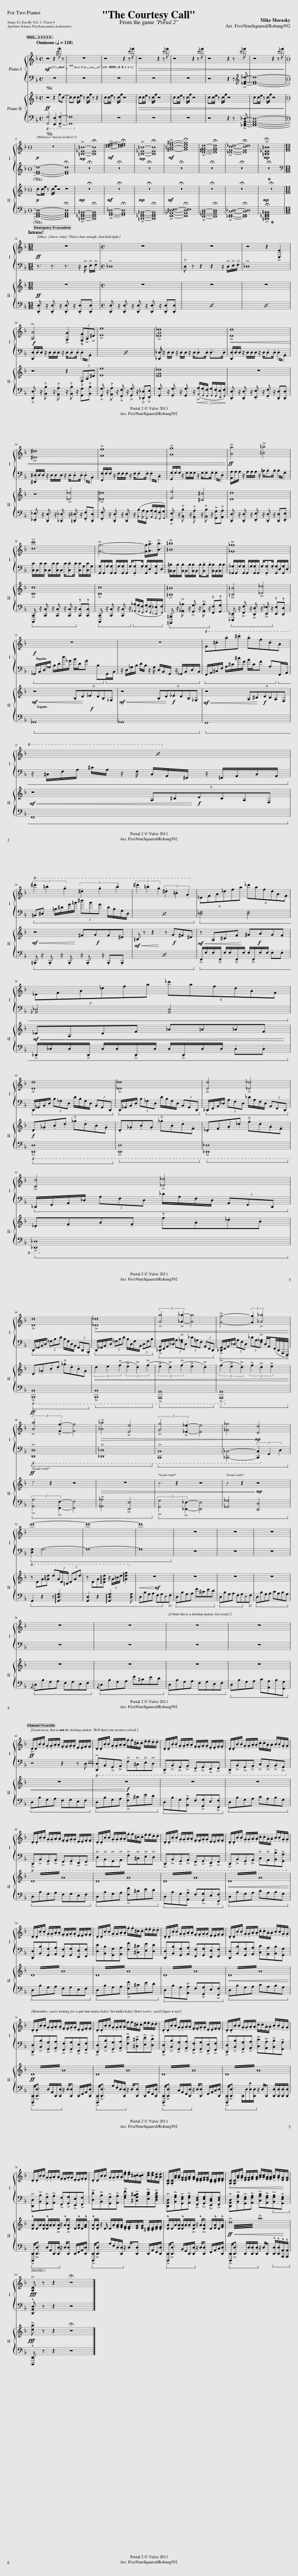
X:1
%%score { 1 | 2 } { 3 | 4 }
L:1/8
Q:1/4=110
M:4/4
I:linebreak $
K:F
V:1 treble
V:2 bass
V:3 treble
V:4 bass
V:1
!mf! z4 z2{/c'} f' z | z8 | z4 z2 z{/c'} f' |!>(! z4 z2 z{/c'} f' | z4 z2 z{/c'} f' | %5
 z4 z2 z{/c'} f' | z4 z2 z{/c'} f'!>)! |$[M:2/1]!p! z16 |!mp! !>![=B,_E=B]8-[Q:1/4=80] !fermata![B,EB]8 |[Q:1/4=110]!mf! !>![cdef]8-[Q:1/4=80] !fermata![cdef]8 | %10
[Q:1/4=110]!mp! !>![=B,_E=B]8-[Q:1/4=80] !fermata![B,EB]8 |!mf![Q:1/4=110] !>![^G=Be^g]8-[Q:1/4=80] !fermata![GBeg]8 |[Q:1/4=110] !>![D^FAd]8-[Q:1/4=80] !fermata![DFAd]8 |[Q:1/4=110] !>![_DFc_d]8-[Q:1/4=80] !fermata![DFcd]8 |!mp![Q:1/4=110] !>!!fermata![=B,_E=B]16 |$ %15
[M:13/16]!ff![Q:1/4=110] z13/2 |[M:4/4] z8 | z8 | z4 z2 !>![E,E]2 |$ !>![A,A]4 !>![G,G]2 (3[F,F]!>!A,!>!^D | %20
 !>![Ee]8 | !>![_DG_d]8 |!<(! !>![Dd]8 |$ !>![^D^d]8 | !>![Ff]8 | %25
 !>![Gg]8!<)! |!ff! !>![Aa]4 !>![=B=b]4 |$ !>![cc']8 | !>![Gg]6- [Gg]/!>![Aa]3/4!>![Bb]3/4 | !>![=B=b]8 | %30
 !>![_G_g]8 |$!f! z8 | z8 |!8va(! .f.^c'.a'.^c'' .a'.f'.c'.a |$ x8 |$ %35
!8va(! (3.^d''2 .=b'2 .g'2 (3.^d'2 .g'2 .b'2 | (3.^d''2 .=b'2 .g'2 (3.^d'2 .=b2 .g2!8va)! | (6:4:6_DFA_dfa (6:4:6_d'afdAF |$ (6:4:6_DFA_dfa (6:4:6_d'afdAF |$ !>![Dd]8 | %40
 !>![_D_d]8 | !>![Dd]4 !>![_D_d]4 |$ !>![Cc]4 !>![_D_d]4 |$ !>![Dd]8 |!<(! !>![_D_d]8 | %45
 (3:2:2!>![Aa]4 !>![_A_a]2- [Aa]4 | !>![Gg]4- (3:2:2[Gg]2 !>![_A_a]4!<)! |$!ff! (3:2:2!>![Aa]4 !>![Ff]2- [Ff]4 |!>(! !>![_A_a]4 !>![Ee]4 | (3:2:2!>![Gg]4 !>![_E_e]2- [Ee]4 | %50
 [_G_g]4!>)!!mp! [Dd]4 |$ d'8- | d'8- | d'8 | z8 | %55
 z8 | z8 |$ z8 | z8 | z8 | %60
 z8 |$!ff! !>!D/.D/.B/.B/ .G/.G/.A/.A/ .F/.F/.G/.G/ .E/.E/.F/.F/ | .D/.D/.B/.B/ .G/.G/.A/.A/ .f/.f/.^c/.c/ .e/.e/.d/.d/ | .D/.D/.B/.B/ .G/.G/.A/.A/ .F/.F/.G/.G/ .E/.E/.F/.F/ | .D/.D/.B/.B/ .G/.G/.A/.A/ .c/.c/.A/.A/ .B/.B/.G/.G/ |$ %65
 .D/.D/.B/.B/ .G/.G/.A/.A/ .F/.F/.G/.G/ .E/.E/.F/.F/ | .D/.D/.B/.B/ .G/.G/.A/.A/ .f/.f/.^c/.c/ .e/.e/.d/.d/ | .D/.D/.B/.B/ .G/.G/.A/.A/ .F/.F/.G/.G/ .E/.E/.F/.F/ | .D/.D/.B/.B/ .G/.G/.A/.A/ .c/.c/.A/.A/ .B/.B/.G/.G/ |$ .D/.D/.B/.B/ .G/.G/.A/.A/ .F/.F/.G/.G/ .E/.E/.F/.F/ | %70
 .D/.D/.B/.B/ .G/.G/.A/.A/ .f/.f/.^c/.c/ .e/.e/.d/.d/ | .D/.D/.B/.B/ .G/.G/.A/.A/ .F/.F/.G/.G/ .E/.E/.F/.F/ | .D/.D/.B/.B/ .G/.G/.A/.A/ .c/.c/.A/.A/ .B/.B/.G/.G/ |$ .D/.D/.B/.B/ .G/.G/.A/.A/ .F/.F/.G/.G/ .E/.E/.F/.F/ | .D/.D/.B/.B/ .G/.G/.A/.A/ .f/.f/.^c/.c/ .e/.e/.d/.d/ | %75
 .D/.D/.B/.B/ .G/.G/.A/.A/ .F/.F/.G/.G/ .E/.E/.F/.F/ | .D/.D/.B/.B/ .G/.G/.A/.A/ .c/.c/.A/.A/ .B/.B/.G/.G/ |$ .D/.D/.B/.B/ .G/.G/.A/.A/ .F/.F/.G/.G/ .E/.E/.F/.F/ | .D/.D/.B/.B/ .G/.G/.A/.A/ .[df]/.[df]/.[B^c]/.[Bc]/ .[ce]/.[ce]/.[Ad]/.[Ad]/ | .[A,D]/.[A,D]/.[GB]/.[GB]/ .[EG]/.[EG]/.[FA]/.[FA]/ .[DF]/.[DF]/.[EG]/.[EG]/ .[CE]/.[CE]/.[DF]/.[DF]/ | %80
 .[A,D]/.[A,D]/.[GB]/.[GB]/ .[EG]/.[EG]/.[FA]/.[FA]/ .[Ac]/.[Ac]/.[FA]/.[FA]/ .[GB]/.[GB]/.[EG]/.[EG]/ |$ !>![A,D] z z2[Q:1/4=80] !fermata!z4 |] %82
V:2
!ped! z8 | z8 | z8 | z8 | z8 | %5
 z4 z2 z[K:treble] !>![_DF_d]- | [DFd]8- |$[M:2/1] [DFd]8- !fermata![DFd]8 | !fermata!z16 | !fermata!z16 | %10
 !fermata!z16 | !fermata!z16 | !fermata!z16 | !fermata!z16 | !fermata!z16!ped-up! |$ %15
[M:13/16][K:bass] z3/2 z3/2 z3/2 z/ !>!D,/ !>!E,/!>!F,/ |[M:4/4] !>!_D,8 | .D, z z2 z2 z/ !>!D,/!>!E,/!>!F,/ | !>!_D,8 |$!f! [D,,D,]/D,/D,/ z/ D,/D,/D,/ z/ D,/!tenuto!D,.D,/ !//-!.D, .A,, | %20
 x8 | [_D,,_D,]/ z/ D,/D,/ z/ D,/D,/ z/ D,/!tenuto!D,.D,/ !tenuto!D,>.D, | [D,,D,]/D,/D,/ z/ D,/D,/D,/ z/ D,/!tenuto!D,.D,/ !//-!.D, .A,, |$ [^D,,^D,]/D,/D,/ z/ D,/D,/D,/ z/ D,/!tenuto!D,.D,/ !//-!.D, .B,, | [F,,F,]/F,/F,/ z/ F,/F,/F,/ z/ F,/!tenuto!F,.F,/ !//-!.F, .C, | %25
 [G,,G,]/G,/G,/ z/ G,/G,/G,/ z/ G,/!tenuto!G,.G,/ !//-!.G, .D, | [A,,A,]/A,/A,/ z/ A,/A,/A,/ z/ =B,/!tenuto!B,.B,/ !//-!.B, .G, |$ [C,C]/C,/C/[C,C]/ C,/C/[C,C]/C,/ C/!tenuto![C,C].C/ [C,C]/G,/[C,C]/G,/ | [G,,G,]/G,,/G,/[G,,G,]/ G,,/G,/[G,,G,]/G,,/ G,/!tenuto![G,,G,].G,/ [G,,G,]/D,/[G,,G,]/D,/ | [=B,,=B,]/B,,/B,/[B,,B,]/ B,,/B,/[B,,B,]/B,,/ B,/!tenuto![B,,B,].B,/ [B,,B,]/B,,/[B,,B,]/B,/ | %30
 [_G,,_G,]/G,,/G,/[G,,G,]/ G,,/G,/[G,,G,]/G,,/ G,/!tenuto![G,,G,].G,/ [G,,G,]/D,/[G,,G,]/D,/ |$!ped! _G,,/B,,/D,/_G,/ B,/D/d/_G/ B/D/G B,!ped-up!!ped!G,,/B,,/ | z/ D,/_G,/B,/ D/B,/ z/ G,/ D,/B,,/G,,/ z/ _G,,/B,,/D,/B,,/!ped-up! |!ped! F,,/A,,/^C,/F,/ A,/^C/^c/F/ A/C/F A,!ped-up!!ped!F,,/A,,/ |$ z/ ^C,/F,/A,/ ^C/A,/ z/ F,/ C,/A,,/^F,,/ z/ =F,,/A,,/C,/A,,/!ped-up! |$ %35
!ped! =B,,^D, =B,/^D/G/=B/ (3^dBG D/B,/G,/D,/ | x8 |!ped! [_D,F,]4 [D,F,]4 |$ [_A,,_D,]4 [A,,D,]4!ped-up! |$!ped! D,,/_G,,/B,,/D,/ (3B,_G,D, D/B,/G,/D,/ (3B,,G,,D,,!ped-up! | %40
!ped! D,,/_G,,/B,,/D,/ (3B,_G,D, D/B,/G,/D,/ (3B,,G,,D,,!ped-up! |!ped! _D,,/F,,/A,,/_D,/ (3A,F,D, _D/A,/F,/D,/ (3A,,F,,D,,!ped-up! |$!ped! _D,,/F,,/A,,/_D,/ (3A,F,D, _D/A,/F,/D,/ (3A,,F,,D,,!ped-up! |$!ped! D,,/_G,,/B,,/D,/ (3_G,B,D B,/G,/D,/B,,/ (3G,,D,,B,,,!ped-up! |!ped! D,,/_G,,/B,,/D,/ (3_G,B,D B,/D,/G,/B,,/ (3D,G,B,!ped-up! | %45
!ped! !>![_D,,A,,]/F,,/A,,/_D,/ (3A,!>![F,_A,]D, (3_D=A,F, (3A,,F,,D,,!ped-up! |!ped! !>![_D,,G,,]/F,,/A,,/_D,/ (3A,F,D, (3_DA,!>![F,_A,] D,/A,,/(F,,/4D,,/4A,,,/4F,,,/4)!ped-up! |$!8vb(!!ped! !>![D,,,D,,]8 | !>![_D,,,_D,,]8!ped-up! |!ped! !>![C,,,C,,]8 | %50
 [_C,,,_C,,]4- (3[C,,,C,,]2!8vb)! G,,2 D,2!ped-up! |$!ped! [D,G,]2 G,6- | G,8- | G,8!ped-up! | z8 | %55
 z8 | z8 |$ z8 | z8 | z8 | %60
 z8 |$ z4 z2 z !~(!D, |!8vb(! !>!!~)![D,,,D,,]B,,,!>!G,,,!>!A,,, !>!F,,!>!^C,,!>!E,,!>!D,, | !>!D,,,!>!B,,,!>!G,,,!>!A,,, !>!F,,,!>!G,,,!>!E,,,!>!F,,, | !>!D,,,!>!B,,,!>!G,,,!>!A,,, !>!C,,!>!A,,,!>!B,,,!>!G,,,!8vb)! |$ %65
!8vb(! !>!D,,,!>!B,,,!>!G,,,!>!A,,, !>!F,,,!>!G,,,!>!E,,,!>!F,,, | !>!D,,!>!B,,,!>!G,,,!>!A,,, !>!F,,!>!^C,,!>!E,,!>!D,, | !>!D,,,!>!B,,,!>!G,,,!>!A,,, !>!F,,,!>!G,,,!>!E,,,!>!F,,, | !>!D,,,!>!B,,,!>!G,,,!>!A,,, !>!C,,!>!A,,,!>![B,,,B,,]!>![G,,,G,,]!8vb)! |$ [D,,D,][B,,B,][G,,G,][A,,A,] [F,,F,][G,,G,][E,,E,][F,,F,] | %70
 [D,D][B,,B,][G,,G,][A,,A,] [F,F][^C,^C][E,E][D,D] | [D,,D,][B,,B,][G,,G,][A,,A,] [F,,F,][G,,G,][E,,E,][F,,F,] | [D,,D,][B,,B,][G,,G,][A,,A,] [C,C][A,,A,][B,,B,][G,,G,] |$ !>![D,,D,]!>![B,,B,]!>![G,,G,]!>![A,,A,] !>![F,,F,]!>![G,,G,]!>![E,,E,]!>![F,,F,] | !>![D,,D,]!>![B,,B,]!>![G,,G,]!>![A,,A,] !>![F,F]!>![^C,^C]!>![E,E]!>![D,D] | %75
 !>![D,,D,]!>![B,,B,]!>![G,,G,]!>![A,,A,] !>![F,,F,]!>![G,,G,]!>![E,,E,]!>![F,,F,] | !>![D,,D,]!>![B,,B,]!>![G,,G,]!>![A,,A,] !>![C,C]!>![A,,A,]!>![B,,B,]!>![G,,G,] |$ !>![D,,D,]!>![B,,B,]!>![G,,G,]!>![A,,A,] !>![F,,F,]!>![G,,G,]!>![E,,E,]!>![F,,F,] | !>![D,D]!>![B,,B,]!>![G,,G,]!>![A,,A,] !>![F,A,F]!>![^C,G,B,^C]!>![E,CE]!>![D,F,A,D] | !>![D,,A,,D,]!>![B,,G,B,]!>![G,,E,G,]!>![A,,F,A,] !>![F,,D,F,]!>![G,,E,G,]!>![E,,C,E,]!>![F,,D,F,] | %80
!<(! !>![D,,A,,D,]!>![B,,G,B,]!>![G,,E,G,]!>![A,,F,A,] !>![C,A,C]!>![A,,F,A,]!ped!!>![B,,G,B,]!>![G,,E,G,]!<)!!ped-up! |$!fff! !^![D,,A,,D,] z z2 z4 |] %82
V:3
!ff! z4 z2 fc- | cc c/e/ z c/f/ z z2 | cc/e/ z c/f/ z4 |!>(! cc/e/ z c/f/ z4 | cc/e/ z c/f/ z4 | %5
 cc/e/ z c/f/ z4 | cc/e/ z c/f/ z4!>)! |$[M:2/1]!p! cc/e/ z c/f/ z4 z8 |!mp! !fermata!z16 |!mf! !fermata!z16 | %10
!mp! !fermata!z16 |!mf! !fermata!z16 | !fermata!z16 | !fermata!z16 |!mp! !fermata!z16 |$ %15
[M:13/16]!ff! z13/2 |[M:4/4] z8 | z8 | z8 |$ z4 z2 (3!tenuto!F,A,^D | %20
 [Ee]8 | [_DG_d]8 |!ff! z8 |$ z4 !>![_D_d]4 | !>![=D=d]8 | %25
 [Ee]4 [^C^c]4 | [Dd]8 |$ !>![Cc]8 | !>![Cc]8 | !>![=B,=B]8 | %30
 !>![=B,=B]4 !>![_D_d]4 |$!mf!!<(! z4 (6:4:6B,D!<)!_EDB,_G,!f! |!mf!!<(! z4 (6:4:6B,D!<)!!f!_EDB,_G, |!mf!!<(! z4 (6:4:6A,^C!<)!!f!DCA,F, |$!mf!!<(! z4 (6:4:6A,^C!<)!!f!DCA,F, |$ %35
!mf!!<(! z4!<)! ^FGF^D!f! |!mf!!<(! =B, z z2!<)! z G^F^D!f! |!mf!!<(! z A,^CF!<)! ^G!f!AGF |$!mf!!<(! _DA,DF _A=A_AF!<)! |$!f! .D._G.B.d ._g.d.B.G | %40
 .D._G.B.G ._g.B.d.F | ._D.F.A._d .f.d.A.F |$ ._D.F.A.F .f.A._d.B |$ .D._G.B.d ._g.d.B.G |!<(! (3d2 e2 (!>!f2 (3!>!e2 !>!d2) (!>!f2 | %45
 (3!>!e2 !>!d2) (!>!f2 !>!e2 !>!d2) | (3(!>!f2 !>!e2 !>!d2) (3!>!f2 !>!d2 !>!e2!<)! |$!ff! d2 z2 z4 |!>(! z8 | c2 z2 z4 | %50
 c2 z2!>)!!mp! z4 |$!8va(! z dg!arpeggio![gd'] d'(3g/d/=B/ (3dgd' | z dg!arpeggio![dgd'] z/ g/=b/d'/ !arpeggio![gd'g']2!8va)! | z8 | z8 | %55
 z8 | z8 |$ z8 | z8 | z8 | %60
 z8 |$ z8 | z8 | z8 | z8 |$ %65
 !//-!D4 A4 | !//-!D4 A4 | !//-!D4 A4 |!<(! !//-!D4 A4!<)! |$ !//-!D4 A4 | %70
 !//-!D4 A4 | !//-!D4 A4 |!<(! !//-!D4 A4!<)! |$!ff! !//-!D4 A4 | !//-!D4 A4 | %75
 !//-!D4 A4 | !//-!D4 A4 |$ !^![DA]/D/A/[DA]/ !^![DA]/.A/.A/!>![DA]/ z/ !^!A/!>![DA] D/!^![EA]/D/!^![FA]/ | !^![DA]/.[DA]/ z/ D/ D/.A/.[FA]/.[FA]/ .[DF]/.[DF]/.[EG]/.[EG]/ .[^CE]/.[CE]/.[DF]/.[DF]/ | !^![DA]/D/A/[DA]/ !^![DA]/.A/.A/!>![DA]/ z/ !^!A/!>![DA] D/!^![EA]/D/!^![FA]/ | %80
!ff!!<(! !///-!!>!d4 !>!a4!<)! |$!fff! !>![da] z z2 !fermata!z4 |] %82
V:4
!8vb(!!ped! [F,,,F,,]4 [E,,,E,,]2 !>![F,,,F,,]2- | [F,,,F,,]8!8vb)! | z8 | z8 | z8 | %5
 z4 z2 z !>![_D,,F,,A,,_D,]- | [D,,F,,A,,D,]8- |$[M:2/1] [D,,F,,A,,D,]8- !fermata![D,,F,,A,,D,]8 | !>![=B,,,_E,,G,,=B,,]8- !fermata![B,,,E,,G,,B,,]8 | !>![F,,A,,_D,]8- !fermata![F,,A,,D,]8 | %10
 !>![=B,,,_E,,G,,=B,,]8- !fermata![B,,,E,,G,,B,,]8 | !>![E,,_A,,^D,E,]8- !fermata![E,,A,,D,E,]8 | !>![D,,_G,,B,,D,]8- !fermata![D,,G,,B,,D,]8 | !>![_D,,F,,C,_D,]8- !fermata![D,,F,,C,D,]8 | !>!!fermata![=B,,,_E,,G,,=B,,]16!ped-up! |$ %15
[M:13/16] .[D,,D,] z/ .[D,,D,] z/ .[D,,D,] z/ .[D,,D,].[D,,D,] |[M:4/4] .[D,,D,] z/ .[D,,D,] z/ .[D,,D,] z/ .[D,,D,] z/ .[D,,D,].[D,,D,] | x8 | x8 |$ .[D,,D,] z/ .[B,,B,] z/ .[A,,A,] z/ .[B,,B,] z/ .[G,,G,].[B,,B,] | %20
 .[G,,G,] z/ .[A,,A,] z/ .[F,,F,] z/ .[G,,G,] z/ .[_D,,_D,].[E,,E,] | .[G,,G,] z/ .[G,,G,] z/ .[G,,G,] z/!<(! (!>![A,,A,]/[G,,G,]/[F,,F,]/!<)!!>(! [G,,G,]/[F,,F,]/[E,,E,]/[F,,F,]/)!>)! | .[D,,D,] z/ .[D,,D,] z/ .[E,,E,] z/ .[F,,F,] z/ .[D,,D,].[D,,D,] |$ .[_E,,_E,] z/ .[D,,D,] z/ .[_D,,_D,] z/ .[=D,,=D,] z/ .[F,,F,].[D,,D,] | .[F,,F,] z/ .[D,,D,] z/ .[D,,D,] z/ ([B,,B,]/[A,,A,]/[G,,G,]/ [A,,A,]/[G,,G,]/[F,,F,]/[G,,G,]/) | %25
 .[E,,E,] z/ .[B,,B,] z/ .[A,,A,] z/ .[B,,B,] z/ .[G,,G,].[A,,A,] | .[D,,D,] z/ .[D,,D,] z/ .[E,,E,] z/ .[D,,D,] z/ .[D,,D,].[E,,E,] |$!ped! [C,,,C,,] z/ [C,,C,] z/ [C,,C,] z/ [C,,C,] z/!ped-up! .[C,,C,].[C,,C,] |!ped! [C,,,C,,] z/ [C,,C,] z/ [C,,C,] z/!ped-up!!ped! ([_A,,_A,]/[G,,G,]/[F,,F,]/ [G,,G,]/[F,,F,]/[_E,,_E,]/[F,,F,]/)!ped-up! |!ped! [=B,,,,=B,,,] z/ !>![_A,,_A,] z/ !>![G,,G,] z/ !>![A,,A,] z/!ped-up! .[F,,F,].[G,,G,] | %30
!ped! [_E,,,_E,,] z/ !>![F,,F,] z/ !>![D,,D,] z/ !>![E,,_E,] z/!ped-up! .[E,,E,].[D,,D,] |$!ped! _G,,8 | _G,,8!ped-up! |!ped! F,,8 |$ F,,8!ped-up! |$ %35
!ped! .=B,,, z/ .B,,, z/ .B,,, z/ .B,,, z/ .B,,,.B,,, | x8 |!ped! !>!F,,/F,/F,/!>!F,,/ F,/F,/!>!F,,/F,/ F,/!>!F,,/F,/F,/ .F,.F, |$ !>!_D,,/_D,/D,/!>!D,,/ D,/D,/!>!D,,/D,/ D,/!>!D,,/D,/D,/ .D,.D,!ped-up! |$!ped!!8vb(! !>![D,,,D,,]8!ped-up! | %40
!ped! !>![D,,,D,,]8!ped-up! |!ped! !>![_D,,,_D,,]8!ped-up! |$!ped! !>![_D,,,_D,,]8!8vb)!!ped-up! |$!ped!!8vb(! !>![B,,,,B,,,]8!ped-up! |!ped! !>![B,,,,B,,,]8!ped-up! | %45
!ped! !>![A,,,,A,,,]8!ped-up! |!ped! !>![A,,,,A,,,]8!8vb)!!ped-up! |$!ped! (3:2:2!>![A,,A,]4 !>![F,,F,]2- [F,,F,]4 | !>![_A,,_A,]4 !>![E,,E,]4!ped-up! |!ped! (3:2:2!>![G,,G,]4 !>![_E,,_E,]2- [E,,E,]4 | %50
 [_G,,_G,]4 [D,,D,]4!ped-up! |$!ped! G,,2 z2 z !arpeggio![G,,D,G,]3 | [G,,D,]2 z2 !arpeggio![G,,D,G,]3 [D,G,] |!<(! D,B,G,A,!<)!!mf! F,G,!ped-up!E,!ped!F,!ped-up! |!ped! D,B,G,A, F^CED!ped-up! | %55
!ped! D,B,G,A, F,G,!ped-up!E,!ped!F,!ped-up! |!ped! D,B,G,A, CA,B,G,!ped-up! |$!ped!{/A,,} D,B,G,A, F,G,E,F,!ped-up! |!ped!{/A,,} D,B,G,A, F^CED!ped-up! |!ped! D,B,G,A, F,G,E,F,!ped-up! | %60
!ped! D,B,G,A, C[A,,A,]B,[G,,G,]!ped-up! |$!ped!!<(! D,B,G,A, F,G,E,F,!ped-up! |!ped! D,B,G,A,!<)!!f! !>![F,F]^CED!ped-up! |!ped! D,B,G,!>![A,,A,] F,!>![G,,G,]E,!>![F,,F,]!ped-up! |!ped! D,B,G,A, CA,B,G,!ped-up! |$ %65
!ped! D,B,G,A, F,G,E,F,!ped-up! |!ped! D,B,G,A, !>![F,F]^CED!ped-up! |!ped! D,B,G,!>![A,,A,] F,!>![G,,G,]E,!>![F,,F,]!ped-up! |!ped! D,B,G,A, CA,B,G,!ped-up! |$!ped! D,B,G,A, F,G,E,F,!ped-up! | %70
!ped! D,B,G,A, !>![F,F]^CED!ped-up! |!ped! D,B,G,!>![A,,A,] F,!>![G,,G,]E,!>![F,,F,]!ped-up! |!ped! D,B,G,A, CA,B,G,!ped-up! |$!ped! !>![D,,,D,,]<!>![D,,D,] D,/A,,/D,,/[D,,D,]/!ped-up! z/ D,/[D,,D,] D,,/F,,/A,,/[D,,D,]/ |!ped! !>![D,,,D,,]<!>![D,,D,] A,/F,/D,/[D,,D,]/!ped-up! z/ D,/[D,,D,] D,,/A,,/F,,/[D,,D,]/ | %75
!ped! !>![D,,,D,,]<!>![D,,D,] C,/A,,/F,,/[D,,D,]/!ped-up! z/ D,/[D,,D,] F,,/A,,/C,/[D,,D,]/ |!ped! !>![D,,,D,,]<!>![D,,D,] D,,/D,/[D,D]/[D,,D,]/!ped-up! z/ D,/D,, [D,,D,]/[D,,D,]/[D,,D,]/[D,,D,]/ |$!ped! !>![D,,,D,,]<!>![D,,D,] D,/A,,/D,,/[D,,D,]/!ped-up! z/ D,/[D,,D,] D,,/F,,/A,,/[D,,D,]/ |!ped! !>![D,,,D,,]<!>![D,,D,] A,/F,/D,/[D,,D,]/!ped-up! z/ D,/[D,,D,] D,,/A,,/F,,/[D,,D,]/ |!ped! !>![D,,,D,,]<!>![D,,D,] B,,/G,,/D,,/[D,,D,]/!ped-up! z/ D,/[D,,D,] F,,/A,,/C,/[D,,D,]/ | %80
!ped! !>![D,,,D,,]<!>![D,,D,] D,,/D,/[D,,D,]/[D,,D,]/!ped-up! z/ D,/D,,!ped! !^![D,,D,]/!^![D,,D,]/!^![A,,,A,,]/!^![A,,,A,,]/!ped-up! |$ !^![D,,,D,,] z z2 z4 |] %82
